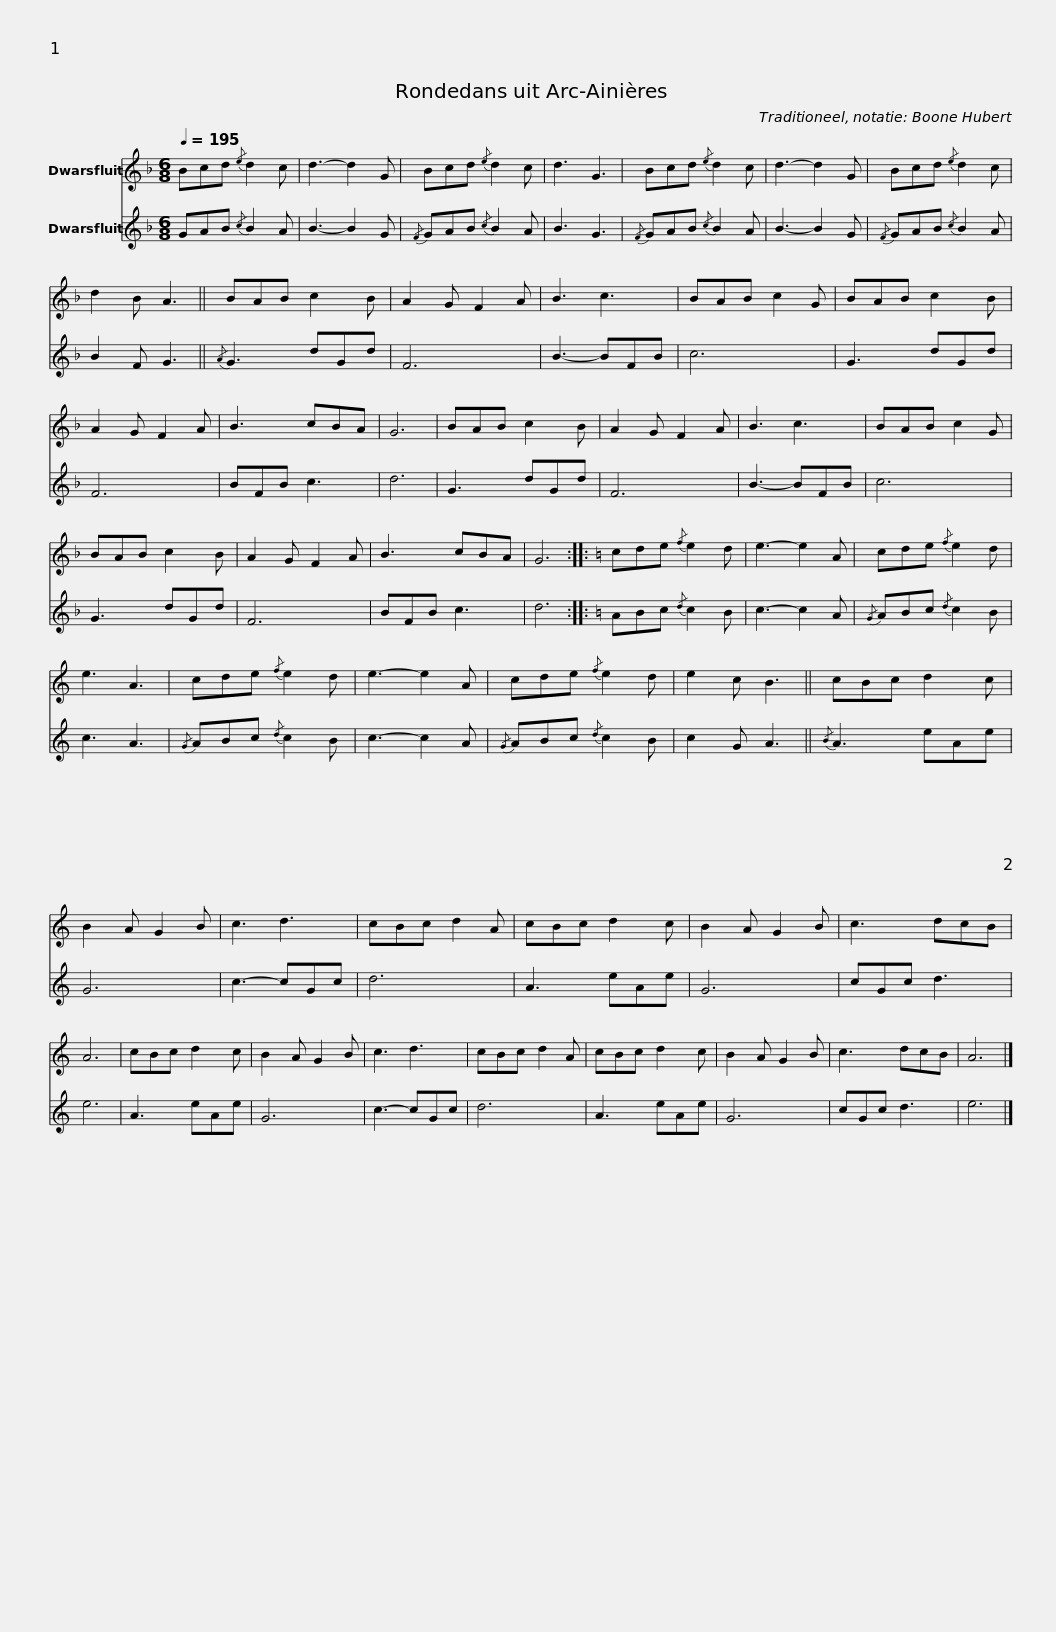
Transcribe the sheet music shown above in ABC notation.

X:1
%%score 1 2
L:1/8
Q:1/4=195
M:6/8
I:linebreak $
K:F
V:1 treble
V:2 treble
V:1
 Bcd{/e} d2 c | d3- d2 G | Bcd{/e} d2 c | d3 G3 | Bcd{/e} d2 c | %5
 d3- d2 G | Bcd{/e} d2 c | d2 B A3 || BAB c2 B |$ A2 G F2 A | %10
 B3 c3 | BAB c2 G | BAB c2 B | A2 G F2 A | B3 cBA | %15
 G6 | BAB c2 B | A2 G F2 A | B3 c3 |$ BAB c2 G | %20
 BAB c2 B | A2 G F2 A | B3 cBA | G6 ::[K:C] cde{/f} e2 d | %25
 e3- e2 A | cde{/f} e2 d | e3 A3 |$ cde{/f} e2 d | e3- e2 A | %30
 cde{/f} e2 d | e2 c B3 ||[K:C] cBc d2 c | B2 A G2 B | c3 d3 | %35
 cBc d2 A | cBc d2 c |$ B2 A G2 B | c3 dcB | A6 | %40
 cBc d2 c | B2 A G2 B | c3 d3 | cBc d2 A | cBc d2 c | %45
 B2 A G2 B | c3 dcB | A6 |] %48
V:2
 GAB{/c} B2 A | B3- B2 G |{/F} GAB{/c} B2 A | B3 G3 |{/F} GAB{/c} B2 A | %5
 B3- B2 G |{/F} GAB{/c} B2 A | B2 F G3 ||{/A} G3 dGd |$ F6 | %10
 B3- BFB | c6 | G3 dGd | F6 | BFB c3 | %15
 d6 | G3 dGd | F6 | B3- BFB |$ c6 | %20
 G3 dGd | F6 | BFB c3 | d6 ::[K:C] ABc{/d} c2 B | %25
 c3- c2 A |{/G} ABc{/d} c2 B | c3 A3 |${/G} ABc{/d} c2 B | c3- c2 A | %30
{/G} ABc{/d} c2 B | c2 G A3 ||[K:C]{/B} A3 eAe | G6 | c3- cGc | %35
 d6 | A3 eAe |$ G6 | cGc d3 | e6 | %40
 A3 eAe | G6 | c3- cGc | d6 | A3 eAe | %45
 G6 | cGc d3 | e6 |] %48
